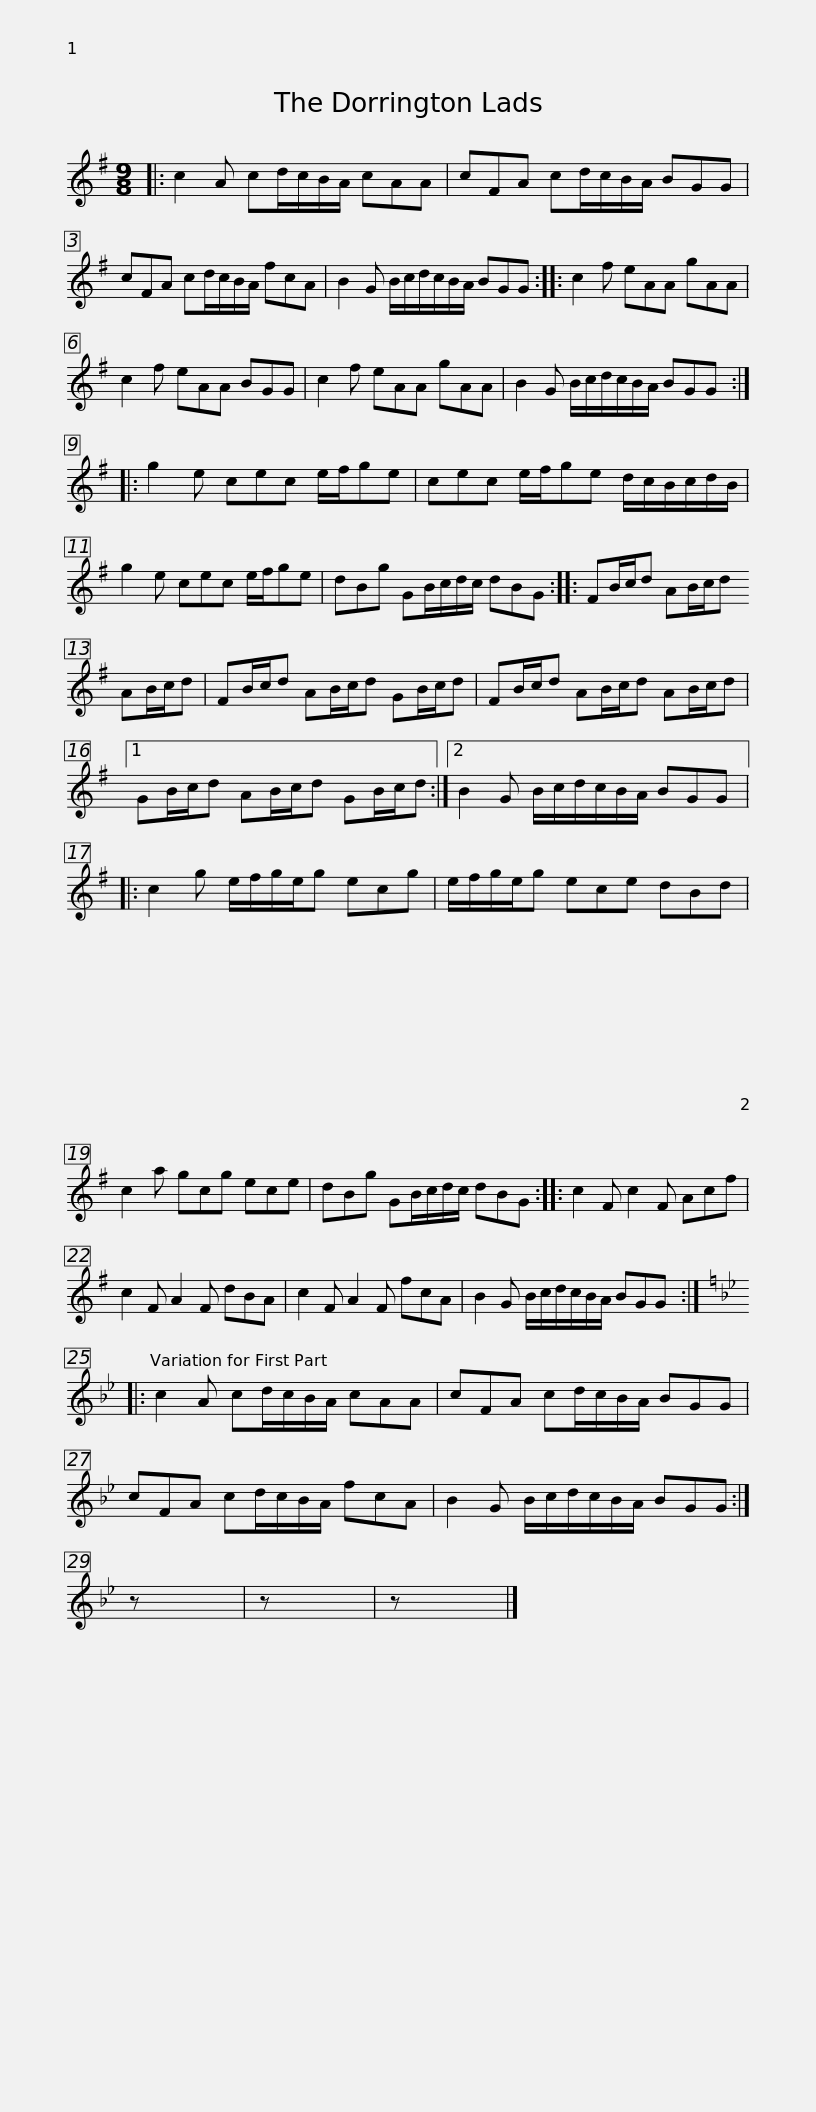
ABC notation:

X:1
L:1/8
M:9/8
I:linebreak $
K:G
V:1 treble
V:1
|: c2 A cd/c/B/A/ cAA | cFA cd/c/B/A/ BGG | cFA cd/c/B/A/ fcA | B2 G B/c/d/c/B/A/ BGG ::$ c2 f eAA gAA | %5
 c2 f eAA BGG | c2 f eAA gAA | B2 G B/c/d/c/B/A/ BGG ::$ g2 e cec e/f/ge | cec e/f/ge d/c/B/c/d/B/ | %10
 g2 e cec e/f/ge | dBg GB/c/d/c/ dBG ::$ FB/c/d AB/c/d AB/c/d | FB/c/d AB/c/d GB/c/d | FB/c/d AB/c/d AB/c/d |1$ %15
 GB/c/d AB/c/d GB/c/d :|2$ B2 G B/c/d/c/B/A/ BGG |: c2 g e/f/g/e/g ecg | e/f/g/e/g ece dBd | c2 a gcg ece |$ %20
 dBg GB/c/d/c/ dBG ::$ c2 F c2 F Acf | c2 F A2 F dBA | c2 F A2 F fcA | B2 G B/c/d/c/B/A/ BGG ::$ %25
[K:Bb] c2 A cd/c/B/A/ cAA | cFA cd/c/B/A/ BGG | cFA cd/c/B/A/ fcA | B2 G B/c/d/c/B/A/ BGG :|$ z x8 | %30
 z x8 | z x8 |] %32
